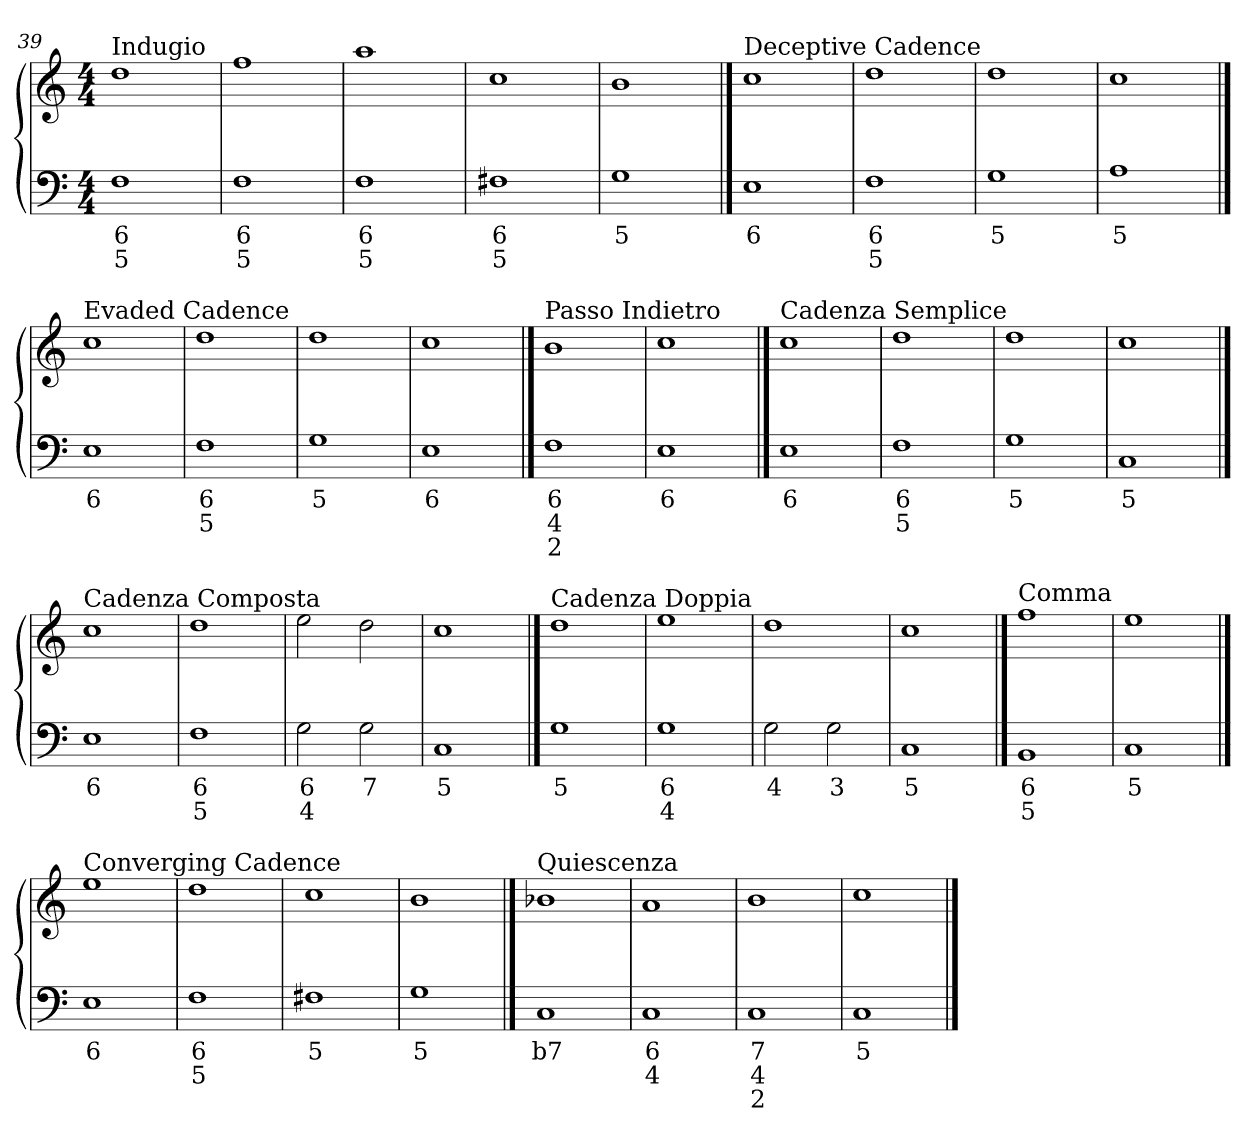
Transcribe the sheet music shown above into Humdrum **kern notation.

**kern	**text	**text	**text	**kern
*part2	*part2	*part2	*part2	*part1
*staff2	*staff2	*staff2	*staff2	*staff1
*clefF4	*	*	*	*clefG2
*k[]	*	*	*	*k[]
*M4/4	*	*	*	*M4/4
=39	=39	=39	=39	=39
!	!	!	!	!LO:TX:a:t=Indugio
!	!LO:LY:b	!LO:LY:b	!	!
1F	6	5	.	1dd
=40	=40	=40	=40	=40
!	!LO:LY:b	!LO:LY:b	!	!
1F	6	5	.	1ff
=41	=41	=41	=41	=41
!	!LO:LY:b	!LO:LY:b	!	!
1F	6	5	.	1aa
=42	=42	=42	=42	=42
!	!LO:LY:b	!LO:LY:b	!	!
1F#X	6	5	.	1cc
=43	=43	=43	=43	=43
!	!LO:LY:b	!	!	!
1G	5	.	.	1b
==44	==44	==44	==44	==44
!	!	!	!	!LO:TX:a:t=Deceptive Cadence
!	!LO:LY:b	!	!	!
1E	6	.	.	1cc
=45	=45	=45	=45	=45
!	!LO:LY:b	!LO:LY:b	!	!
1F	6	5	.	1dd
=46	=46	=46	=46	=46
!	!LO:LY:b	!	!	!
1G	5	.	.	1dd
=47	=47	=47	=47	=47
!	!LO:LY:b	!	!	!
1A	5	.	.	1cc
==48	==48	==48	==48	==48
!	!	!	!	!LO:TX:a:t=Evaded Cadence
!	!LO:LY:b	!	!	!
1E	6	.	.	1cc
=49	=49	=49	=49	=49
!	!LO:LY:b	!LO:LY:b	!	!
1F	6	5	.	1dd
!!LO:LB:g=z
=50	=50	=50	=50	=50
!	!LO:LY:b	!	!	!
1G	5	.	.	1dd
=51	=51	=51	=51	=51
!	!LO:LY:b	!	!	!
1E	6	.	.	1cc
==52	==52	==52	==52	==52
!	!	!	!	!LO:TX:a:t=Passo Indietro
!	!LO:LY:b	!LO:LY:b	!LO:LY:b	!
1F	6	4	2	1b
=53	=53	=53	=53	=53
!	!LO:LY:b	!	!	!
1E	6	.	.	1cc
==54	==54	==54	==54	==54
!	!	!	!	!LO:TX:a:t=Cadenza Semplice
!	!LO:LY:b	!	!	!
1E	6	.	.	1cc
=55	=55	=55	=55	=55
!	!LO:LY:b	!LO:LY:b	!	!
1F	6	5	.	1dd
=56	=56	=56	=56	=56
!	!LO:LY:b	!	!	!
1G	5	.	.	1dd
=57	=57	=57	=57	=57
!	!LO:LY:b	!	!	!
1C	5	.	.	1cc
==58	==58	==58	==58	==58
!	!	!	!	!LO:TX:a:t=Cadenza Composta
!	!LO:LY:b	!	!	!
1E	6	.	.	1cc
=59	=59	=59	=59	=59
!	!LO:LY:b	!LO:LY:b	!	!
1F	6	5	.	1dd
=60	=60	=60	=60	=60
!	!LO:LY:b	!LO:LY:b	!	!
2G\	6	4	.	2ee\
!	!LO:LY:b	!	!	!
2G\	7	.	.	2dd\
=61	=61	=61	=61	=61
!	!LO:LY:b	!	!	!
1C	5	.	.	1cc
!!LO:LB:g=z
==62	==62	==62	==62	==62
!	!	!	!	!LO:TX:a:t=Cadenza Doppia
!	!LO:LY:b	!	!	!
1G	5	.	.	1dd
=63	=63	=63	=63	=63
!	!LO:LY:b	!LO:LY:b	!	!
1G	6	4	.	1ee
=64	=64	=64	=64	=64
!	!LO:LY:b	!	!	!
2G\	4	.	.	1dd
!	!LO:LY:b	!	!	!
2G\	3	.	.	.
=65	=65	=65	=65	=65
!	!LO:LY:b	!	!	!
1C	5	.	.	1cc
==66	==66	==66	==66	==66
!	!	!	!	!LO:TX:a:t=Comma
!	!LO:LY:b	!LO:LY:b	!	!
1BB	6	5	.	1ff
=67	=67	=67	=67	=67
!	!LO:LY:b	!	!	!
1C	5	.	.	1ee
==68	==68	==68	==68	==68
!	!	!	!	!LO:TX:a:t=Converging Cadence
!	!LO:LY:b	!	!	!
1E	6	.	.	1ee
=69	=69	=69	=69	=69
!	!LO:LY:b	!LO:LY:b	!	!
1F	6	5	.	1dd
=70	=70	=70	=70	=70
!	!LO:LY:b	!	!	!
1F#X	5	.	.	1cc
=71	=71	=71	=71	=71
!	!LO:LY:b	!	!	!
1G	5	.	.	1b
==72	==72	==72	==72	==72
!	!	!	!	!LO:TX:a:t=Quiescenza
!	!LO:LY:b	!	!	!
1C	b7	.	.	1b-X
=73	=73	=73	=73	=73
!	!LO:LY:b	!LO:LY:b	!	!
1C	6	4	.	1a
=74	=74	=74	=74	=74
!	!LO:LY:b	!LO:LY:b	!LO:LY:b	!
1C	7	4	2	1b
=75	=75	=75	=75	=75
!	!LO:LY:b	!	!	!
1C	5	.	.	1cc
==	==	==	==	==
*-	*-	*-	*-	*-
